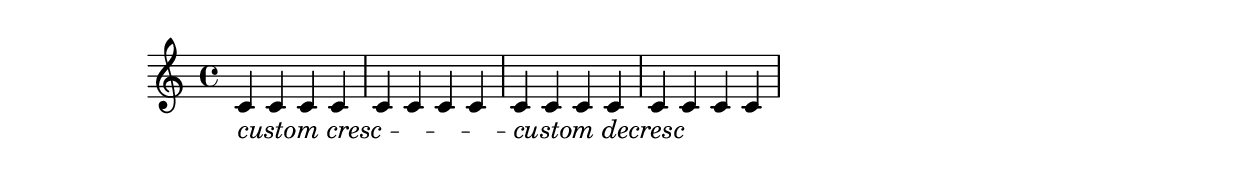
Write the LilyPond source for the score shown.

\version "2.14.0"

\header {
texidoc = "Postfix functions for custom crescendo text spanners.  The spanners
should start on the first note of the measure.  One has to use -\mycresc,
otherwise the spanner start will rather be assigned to the next note."
}

% Two functions for (de)crescendo spanners where you can explicitly give the
% spanner text.
mycresc = #(define-music-function (parser location mymarkup) (string?)
  (make-music 'CrescendoEvent 'span-direction START
              'span-type 'text 'span-text mymarkup))
mydecresc = #(define-music-function (parser location mymarkup) (string?)
  (make-music 'DecrescendoEvent 'span-direction START
              'span-type 'text 'span-text mymarkup))

\relative c' {
  c4-\mycresc "custom cresc" c4 c4 c4 |
  c4 c4 c4 c4 |
  c4-\mydecresc "custom decresc" c4 c4 c4 |
  c4 c4\! c4 c4
}



